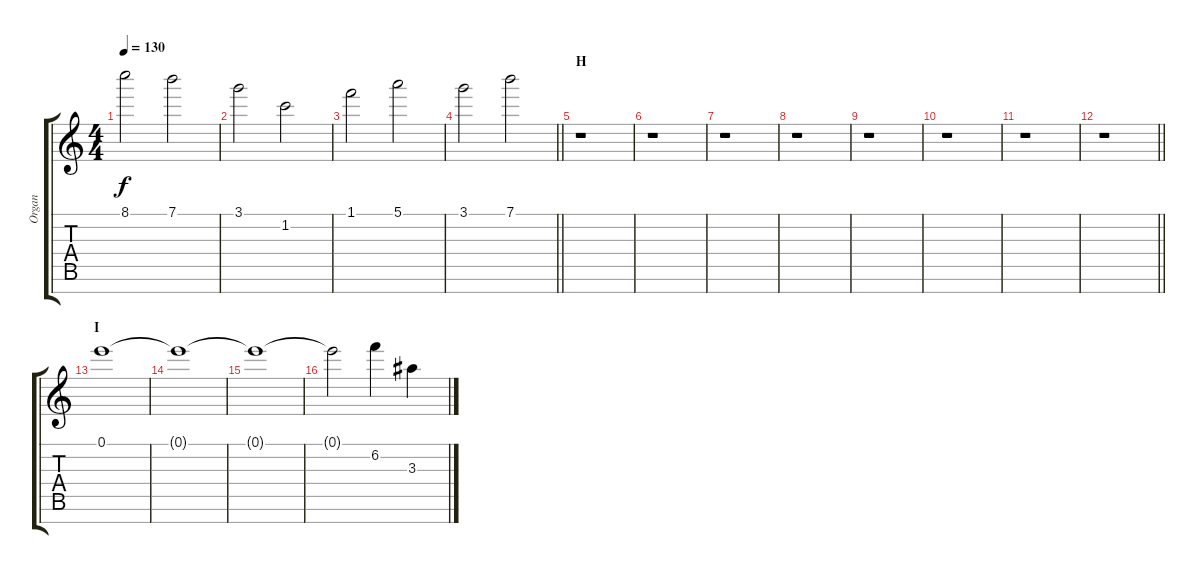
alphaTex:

\track ("Organ" "Organ") {instrument rockorgan}
\staff {score tabs}
\tuning (E6 B5 G5 D5 A4 E4 B3) {hide}
\ts (4 4)
\tempo 130
\clef g2
\ks c
8.1.2{dy f} 7.1.2 |
3.1.2 1.2.2 |
1.1.2 5.1.2 |
\barLineRight lightlight
3.1.2 7.1.2 |
\section ("" "H")
r.1 |
r.1 |
r.1 |
r.1 |
r.1 |
r.1 |
r.1 |
\barLineRight lightlight
r.1 |
\section ("" "I")
0.1.1 |
0.1{t}.1 |
0.1{t}.1 |
0.1{t}.2 6.2.4 3.3.4
